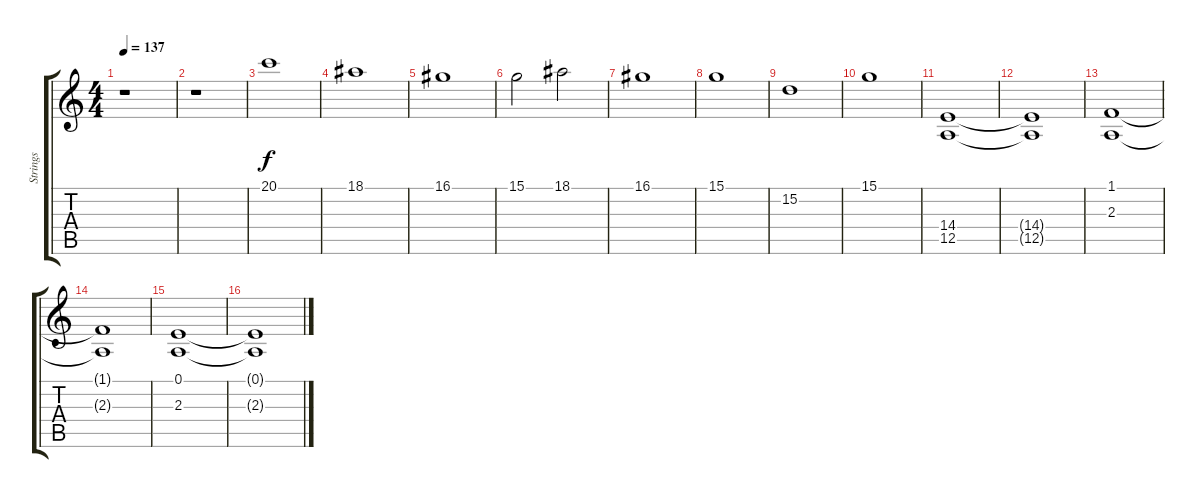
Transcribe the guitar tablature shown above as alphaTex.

\track ("Strings" "Strings") {instrument synthstrings1}
\staff {score tabs}
\tuning (E4 B3 G3 D3 A2 E2) {hide}
\ts (4 4)
\tempo 137
\clef g2
\ks c
r.1{dy f} |
r.1 |
20.1.1 |
18.1.1 |
16.1.1 |
15.1.2 18.1.2 |
16.1.1 |
15.1.1 |
15.2.1 |
15.1.1 |
(14.4 12.5).1 |
(14.4{t} 12.5{t}).1 |
(1.1 2.3).1 |
(1.1{t} 2.3{t}).1 |
(0.1 2.3).1 |
(0.1{t} 2.3{t}).1
